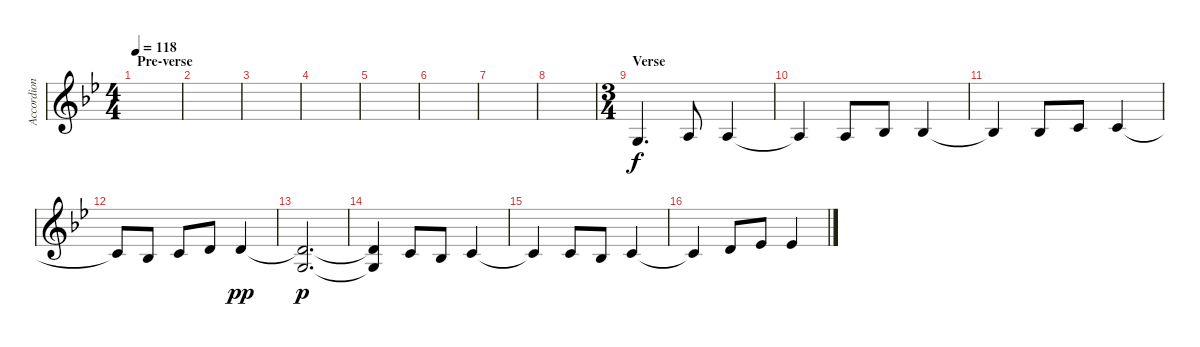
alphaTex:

\track ("Accordion" "Accordion") {instrument englishhorn}
\staff {score}
\tuning (E4 B3 G3 D3 A2 E2 B1) {hide}
\ts (4 4)
\section ("" "Pre-verse")
\tempo 118
\clef g2
\ks gminor
|
|
|
|
|
|
|
|
\ts (3 4)
\section ("" "Verse")
0.3.4{d} 2.3.8 2.3.4 |
2.3{t}.4 2.3.8 3.3.8 3.3.4 |
3.3{t}.4 3.3.8 1.2.8 1.2.4 |
1.2{t}.8 3.3.8 1.2.8 3.2.8 3.2.4{dy pp} |
(3.2{t} 0.3).2{d dy p} |
(3.2{t} 0.3{t}).4 1.2.8 3.3.8 1.2.4 |
1.2{t}.4 1.2.8 3.3.8 1.2.4 |
1.2{t}.4 3.2.8 4.2.8 4.2.4
